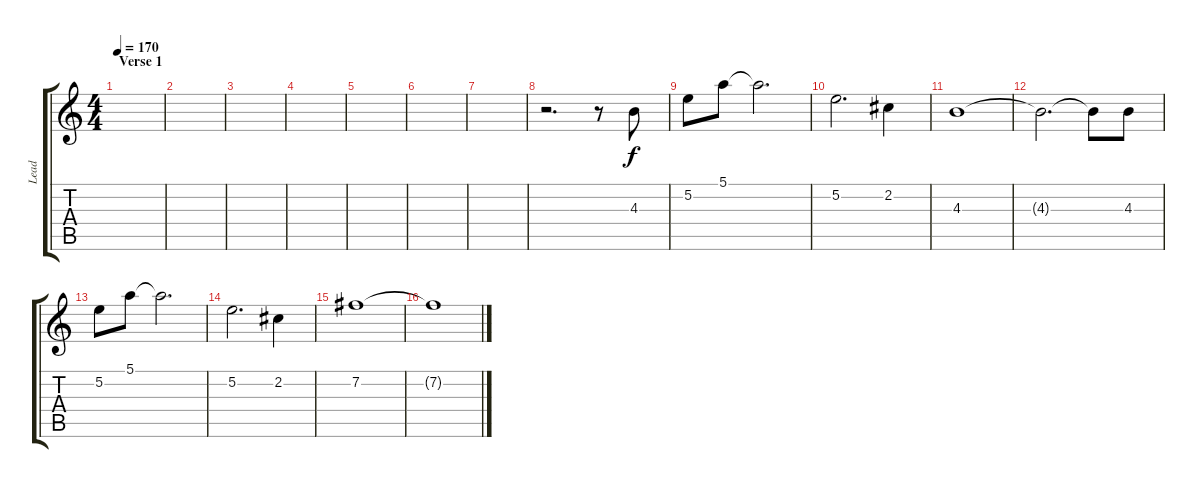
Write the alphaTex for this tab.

\track ("Lead" "Lead") {instrument distortionguitar}
\staff {score tabs}
\tuning (E4 B3 G3 D3 A2 D2) {hide}
\ts (4 4)
\section ("" "Verse 1")
\tempo 170
\clef g2
\ks c
|
|
|
|
|
|
|
r.2{d} r.8 4.3.8 |
5.2.8 5.1.8 5.1{t}.2{d} |
5.2.2{d} 2.2.4 |
4.3.1 |
4.3{t}.2{d} 4.3{t}.8 4.3.8 |
5.2.8 5.1.8 5.1{t}.2{d} |
5.2.2{d} 2.2.4 |
7.2.1 |
7.2{t}.1
